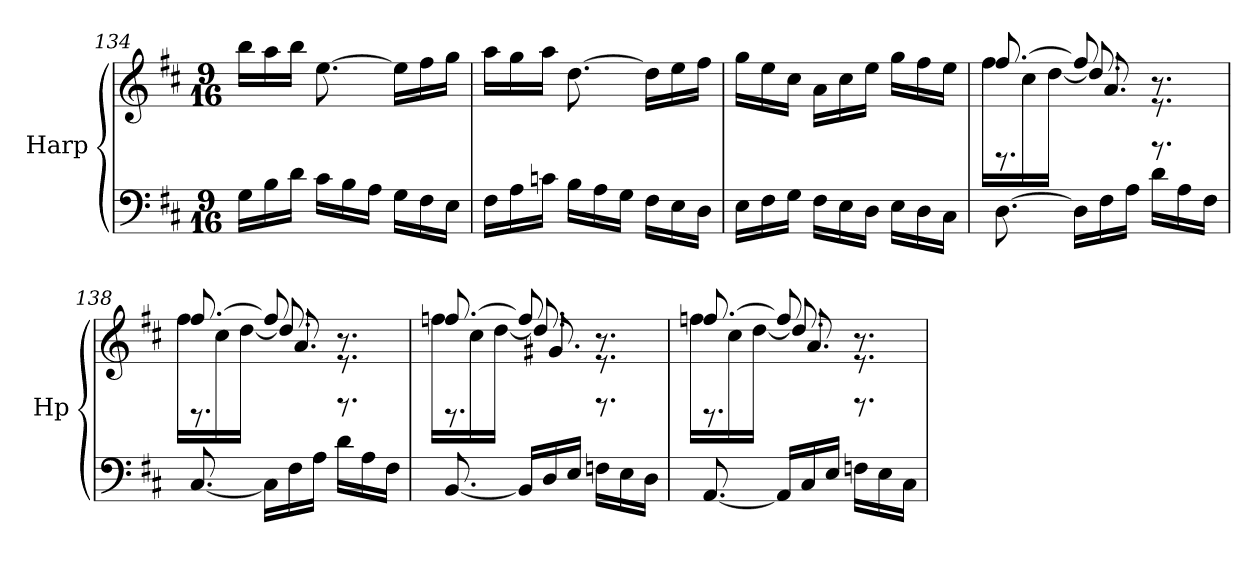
**kern	**kern
*part1	*part1
*staff2	*staff1
*I"Harp	*
*I'Hp	*
!!LO:LB:g=z
*clefF4	*clefG2
*k[f#c#]	*k[f#c#]
*M9/16	*M9/16
=134	=134
16G\LL	16bb\LL
16B\	16aa\
16d\JJ	16bb\JJ
16c#\LL	[8.ee\
16B\	.
16A\JJ	.
16G\LL	16ee\LL]
16F#\	16ff#\
16E\JJ	16gg\JJ
=135	=135
16F#\LL	16aa\LL
16A\	16gg\
16cn\JJ	16aa\JJ
16B\LL	[8.dd\
16A\	.
16G\JJ	.
16F#\LL	16dd\LL]
16E\	16ee\
16D\JJ	16ff#\JJ
=136	=136
16E\LL	16gg\LL
16F#\	16ee\
16G\JJ	16cc#\JJ
16F#\LL	16a\LL
16E\	16cc#\
16D\JJ	16ee\JJ
16E\LL	16gg\LL
16D\	16ff#\
16C#\JJ	16ee\JJ
=137	=137
*	*^
*	*	*^
[8.D\	[8.ff#/	16ff#\LL	8.rBB
.	.	16cc#\	.
.	.	[16dd\JJ	.
16D\LL]	8.ff#/]	8.dd/]	8.a/
16F#\	.	.	.
16A\JJ	.	.	.
16d\LL	8.r	8.re	8.rD
16A\	.	.	.
16F#\JJ	.	.	.
!!LO:LB:g=z	!!	!!
=138	=138	=138	=138
[8.C#/	[8.ff#/	16ff#\LL	8.rBB
.	.	16cc#\	.
.	.	[16dd\JJ	.
16C#\LL]	8.ff#/]	8.dd/]	8.a/
16F#\	.	.	.
16A\JJ	.	.	.
16d\LL	8.r	8.re	8.rD
16A\	.	.	.
16F#\JJ	.	.	.
=139	=139	=139	=139
[8.BB/	[8.ffn/	16ff\LL	8.rBB
.	.	16cc#\	.
.	.	[16dd\JJ	.
16BB/LL]	8.ff/]	8.dd/]	8.g#X/
16D/	.	.	.
16E/JJ	.	.	.
16Fn\LL	8.r	8.re	8.rD
16E\	.	.	.
16D\JJ	.	.	.
=140	=140	=140	=140
[8.AA/	[8.ffn/	16ff\LL	8.rBB
.	.	16cc#\	.
.	.	[16dd\JJ	.
16AA/LL]	8.ff/]	8.dd/]	8.a/
16C#/	.	.	.
16E/JJ	.	.	.
16Fn\LL	8.r	8.re	8.rD
16E\	.	.	.
16C#\JJ	.	.	.
*	*v	*v	*v
=	=
*-	*-
